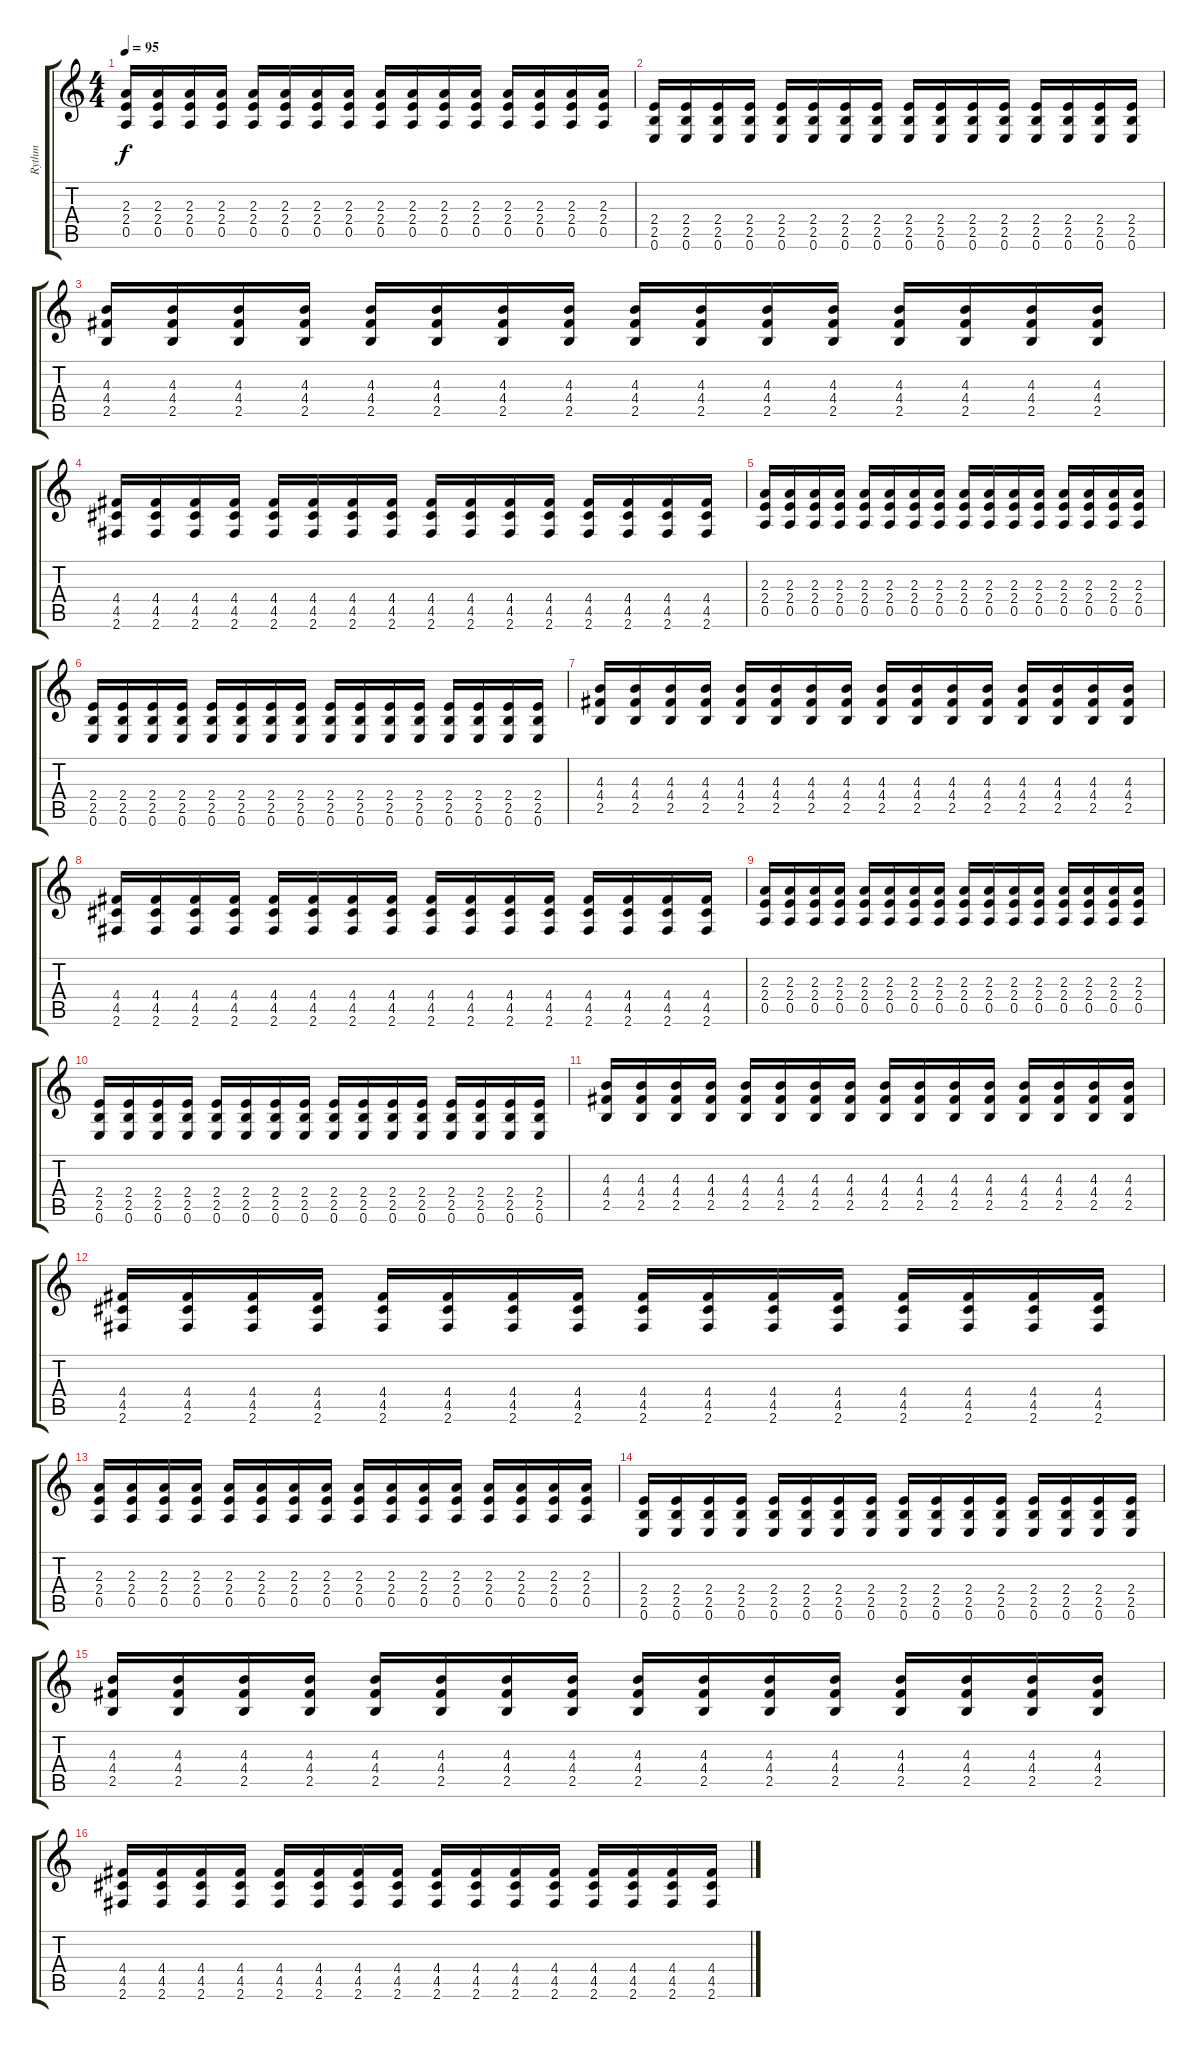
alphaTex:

\track ("Rythm" "Rythm") {instrument overdrivenguitar}
\staff {score tabs}
\tuning (E4 B3 G3 D3 A2 E2) {hide}
\ts (4 4)
\tempo 95
\clef g2
\ks c
(2.3 2.4 0.5).16{dy f} (2.3 2.4 0.5).16 (2.3 2.4 0.5).16 (2.3 2.4 0.5).16 (2.3 2.4 0.5).16 (2.3 2.4 0.5).16 (2.3 2.4 0.5).16 (2.3 2.4 0.5).16 (2.3 2.4 0.5).16 (2.3 2.4 0.5).16 (2.3 2.4 0.5).16 (2.3 2.4 0.5).16 (2.3 2.4 0.5).16 (2.3 2.4 0.5).16 (2.3 2.4 0.5).16 (2.3 2.4 0.5).16 |
(2.4 2.5 0.6).16 (2.4 2.5 0.6).16 (2.4 2.5 0.6).16 (2.4 2.5 0.6).16 (2.4 2.5 0.6).16 (2.4 2.5 0.6).16 (2.4 2.5 0.6).16 (2.4 2.5 0.6).16 (2.4 2.5 0.6).16 (2.4 2.5 0.6).16 (2.4 2.5 0.6).16 (2.4 2.5 0.6).16 (2.4 2.5 0.6).16 (2.4 2.5 0.6).16 (2.4 2.5 0.6).16 (2.4 2.5 0.6).16 |
(4.3 4.4 2.5).16 (4.3 4.4 2.5).16 (4.3 4.4 2.5).16 (4.3 4.4 2.5).16 (4.3 4.4 2.5).16 (4.3 4.4 2.5).16 (4.3 4.4 2.5).16 (4.3 4.4 2.5).16 (4.3 4.4 2.5).16 (4.3 4.4 2.5).16 (4.3 4.4 2.5).16 (4.3 4.4 2.5).16 (4.3 4.4 2.5).16 (4.3 4.4 2.5).16 (4.3 4.4 2.5).16 (4.3 4.4 2.5).16 |
(4.4 4.5 2.6).16 (4.4 4.5 2.6).16 (4.4 4.5 2.6).16 (4.4 4.5 2.6).16 (4.4 4.5 2.6).16 (4.4 4.5 2.6).16 (4.4 4.5 2.6).16 (4.4 4.5 2.6).16 (4.4 4.5 2.6).16 (4.4 4.5 2.6).16 (4.4 4.5 2.6).16 (4.4 4.5 2.6).16 (4.4 4.5 2.6).16 (4.4 4.5 2.6).16 (4.4 4.5 2.6).16 (4.4 4.5 2.6).16 |
(2.3 2.4 0.5).16 (2.3 2.4 0.5).16 (2.3 2.4 0.5).16 (2.3 2.4 0.5).16 (2.3 2.4 0.5).16 (2.3 2.4 0.5).16 (2.3 2.4 0.5).16 (2.3 2.4 0.5).16 (2.3 2.4 0.5).16 (2.3 2.4 0.5).16 (2.3 2.4 0.5).16 (2.3 2.4 0.5).16 (2.3 2.4 0.5).16 (2.3 2.4 0.5).16 (2.3 2.4 0.5).16 (2.3 2.4 0.5).16 |
(2.4 2.5 0.6).16 (2.4 2.5 0.6).16 (2.4 2.5 0.6).16 (2.4 2.5 0.6).16 (2.4 2.5 0.6).16 (2.4 2.5 0.6).16 (2.4 2.5 0.6).16 (2.4 2.5 0.6).16 (2.4 2.5 0.6).16 (2.4 2.5 0.6).16 (2.4 2.5 0.6).16 (2.4 2.5 0.6).16 (2.4 2.5 0.6).16 (2.4 2.5 0.6).16 (2.4 2.5 0.6).16 (2.4 2.5 0.6).16 |
(4.3 4.4 2.5).16 (4.3 4.4 2.5).16 (4.3 4.4 2.5).16 (4.3 4.4 2.5).16 (4.3 4.4 2.5).16 (4.3 4.4 2.5).16 (4.3 4.4 2.5).16 (4.3 4.4 2.5).16 (4.3 4.4 2.5).16 (4.3 4.4 2.5).16 (4.3 4.4 2.5).16 (4.3 4.4 2.5).16 (4.3 4.4 2.5).16 (4.3 4.4 2.5).16 (4.3 4.4 2.5).16 (4.3 4.4 2.5).16 |
(4.4 4.5 2.6).16 (4.4 4.5 2.6).16 (4.4 4.5 2.6).16 (4.4 4.5 2.6).16 (4.4 4.5 2.6).16 (4.4 4.5 2.6).16 (4.4 4.5 2.6).16 (4.4 4.5 2.6).16 (4.4 4.5 2.6).16 (4.4 4.5 2.6).16 (4.4 4.5 2.6).16 (4.4 4.5 2.6).16 (4.4 4.5 2.6).16 (4.4 4.5 2.6).16 (4.4 4.5 2.6).16 (4.4 4.5 2.6).16 |
(2.3 2.4 0.5).16 (2.3 2.4 0.5).16 (2.3 2.4 0.5).16 (2.3 2.4 0.5).16 (2.3 2.4 0.5).16 (2.3 2.4 0.5).16 (2.3 2.4 0.5).16 (2.3 2.4 0.5).16 (2.3 2.4 0.5).16 (2.3 2.4 0.5).16 (2.3 2.4 0.5).16 (2.3 2.4 0.5).16 (2.3 2.4 0.5).16 (2.3 2.4 0.5).16 (2.3 2.4 0.5).16 (2.3 2.4 0.5).16 |
(2.4 2.5 0.6).16 (2.4 2.5 0.6).16 (2.4 2.5 0.6).16 (2.4 2.5 0.6).16 (2.4 2.5 0.6).16 (2.4 2.5 0.6).16 (2.4 2.5 0.6).16 (2.4 2.5 0.6).16 (2.4 2.5 0.6).16 (2.4 2.5 0.6).16 (2.4 2.5 0.6).16 (2.4 2.5 0.6).16 (2.4 2.5 0.6).16 (2.4 2.5 0.6).16 (2.4 2.5 0.6).16 (2.4 2.5 0.6).16 |
(4.3 4.4 2.5).16 (4.3 4.4 2.5).16 (4.3 4.4 2.5).16 (4.3 4.4 2.5).16 (4.3 4.4 2.5).16 (4.3 4.4 2.5).16 (4.3 4.4 2.5).16 (4.3 4.4 2.5).16 (4.3 4.4 2.5).16 (4.3 4.4 2.5).16 (4.3 4.4 2.5).16 (4.3 4.4 2.5).16 (4.3 4.4 2.5).16 (4.3 4.4 2.5).16 (4.3 4.4 2.5).16 (4.3 4.4 2.5).16 |
(4.4 4.5 2.6).16 (4.4 4.5 2.6).16 (4.4 4.5 2.6).16 (4.4 4.5 2.6).16 (4.4 4.5 2.6).16 (4.4 4.5 2.6).16 (4.4 4.5 2.6).16 (4.4 4.5 2.6).16 (4.4 4.5 2.6).16 (4.4 4.5 2.6).16 (4.4 4.5 2.6).16 (4.4 4.5 2.6).16 (4.4 4.5 2.6).16 (4.4 4.5 2.6).16 (4.4 4.5 2.6).16 (4.4 4.5 2.6).16 |
(2.3 2.4 0.5).16 (2.3 2.4 0.5).16 (2.3 2.4 0.5).16 (2.3 2.4 0.5).16 (2.3 2.4 0.5).16 (2.3 2.4 0.5).16 (2.3 2.4 0.5).16 (2.3 2.4 0.5).16 (2.3 2.4 0.5).16 (2.3 2.4 0.5).16 (2.3 2.4 0.5).16 (2.3 2.4 0.5).16 (2.3 2.4 0.5).16 (2.3 2.4 0.5).16 (2.3 2.4 0.5).16 (2.3 2.4 0.5).16 |
(2.4 2.5 0.6).16 (2.4 2.5 0.6).16 (2.4 2.5 0.6).16 (2.4 2.5 0.6).16 (2.4 2.5 0.6).16 (2.4 2.5 0.6).16 (2.4 2.5 0.6).16 (2.4 2.5 0.6).16 (2.4 2.5 0.6).16 (2.4 2.5 0.6).16 (2.4 2.5 0.6).16 (2.4 2.5 0.6).16 (2.4 2.5 0.6).16 (2.4 2.5 0.6).16 (2.4 2.5 0.6).16 (2.4 2.5 0.6).16 |
(4.3 4.4 2.5).16 (4.3 4.4 2.5).16 (4.3 4.4 2.5).16 (4.3 4.4 2.5).16 (4.3 4.4 2.5).16 (4.3 4.4 2.5).16 (4.3 4.4 2.5).16 (4.3 4.4 2.5).16 (4.3 4.4 2.5).16 (4.3 4.4 2.5).16 (4.3 4.4 2.5).16 (4.3 4.4 2.5).16 (4.3 4.4 2.5).16 (4.3 4.4 2.5).16 (4.3 4.4 2.5).16 (4.3 4.4 2.5).16 |
(4.4 4.5 2.6).16 (4.4 4.5 2.6).16 (4.4 4.5 2.6).16 (4.4 4.5 2.6).16 (4.4 4.5 2.6).16 (4.4 4.5 2.6).16 (4.4 4.5 2.6).16 (4.4 4.5 2.6).16 (4.4 4.5 2.6).16 (4.4 4.5 2.6).16 (4.4 4.5 2.6).16 (4.4 4.5 2.6).16 (4.4 4.5 2.6).16 (4.4 4.5 2.6).16 (4.4 4.5 2.6).16 (4.4 4.5 2.6).16
